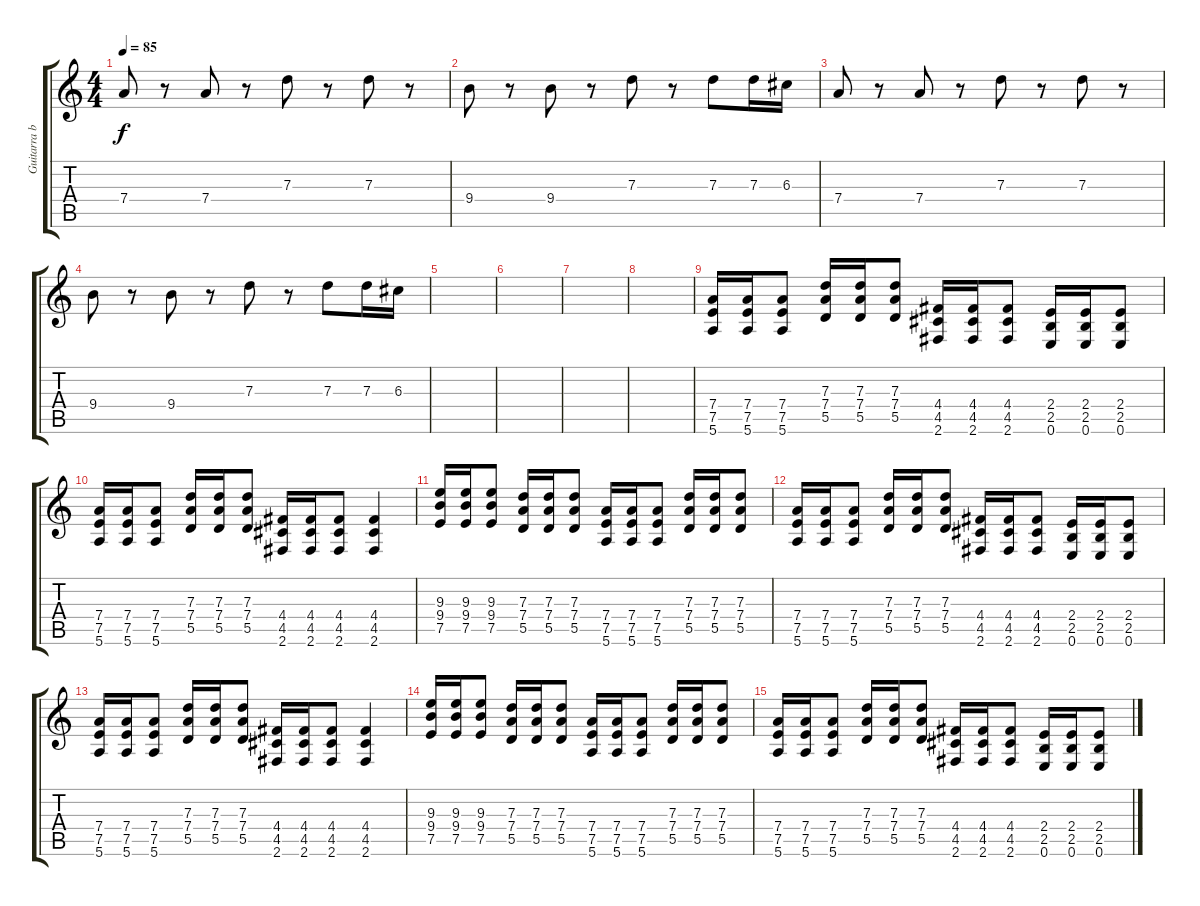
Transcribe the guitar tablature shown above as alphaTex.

\track ("Guitarra base" "Guitarra b") {instrument distortionguitar}
\staff {score tabs}
\tuning (E4 B3 G3 D3 A2 E2) {hide}
\ts (4 4)
\tempo 85
\clef g2
\ks c
7.4.8{dy f} r.8 7.4.8 r.8 7.3.8 r.8 7.3.8 r.8 |
9.4.8 r.8 9.4.8 r.8 7.3.8 r.8 7.3.8 7.3.16 6.3.16 |
7.4.8 r.8 7.4.8 r.8 7.3.8 r.8 7.3.8 r.8 |
9.4.8 r.8 9.4.8 r.8 7.3.8 r.8 7.3.8 7.3.16 6.3.16 |
|
|
|
|
(7.4 7.5 5.6).16 (7.4 7.5 5.6).16 (7.4 7.5 5.6).8 (7.3 7.4 5.5).16 (7.3 7.4 5.5).16 (7.3 7.4 5.5).8 (4.4 4.5 2.6).16 (4.4 4.5 2.6).16 (4.4 4.5 2.6).8 (2.4 2.5 0.6).16 (2.4 2.5 0.6).16 (2.4 2.5 0.6).8 |
(7.4 7.5 5.6).16 (7.4 7.5 5.6).16 (7.4 7.5 5.6).8 (7.3 7.4 5.5).16 (7.3 7.4 5.5).16 (7.3 7.4 5.5).8 (4.4 4.5 2.6).16 (4.4 4.5 2.6).16 (4.4 4.5 2.6).8 (4.4 4.5 2.6).4 |
(9.3 9.4 7.5).16 (9.3 9.4 7.5).16 (9.3 9.4 7.5).8 (7.3 7.4 5.5).16 (7.3 7.4 5.5).16 (7.3 7.4 5.5).8 (7.4 7.5 5.6).16 (7.4 7.5 5.6).16 (7.4 7.5 5.6).8 (7.3 7.4 5.5).16 (7.3 7.4 5.5).16 (7.3 7.4 5.5).8 |
(7.4 7.5 5.6).16 (7.4 7.5 5.6).16 (7.4 7.5 5.6).8 (7.3 7.4 5.5).16 (7.3 7.4 5.5).16 (7.3 7.4 5.5).8 (4.4 4.5 2.6).16 (4.4 4.5 2.6).16 (4.4 4.5 2.6).8 (2.4 2.5 0.6).16 (2.4 2.5 0.6).16 (2.4 2.5 0.6).8 |
(7.4 7.5 5.6).16 (7.4 7.5 5.6).16 (7.4 7.5 5.6).8 (7.3 7.4 5.5).16 (7.3 7.4 5.5).16 (7.3 7.4 5.5).8 (4.4 4.5 2.6).16 (4.4 4.5 2.6).16 (4.4 4.5 2.6).8 (4.4 4.5 2.6).4 |
(9.3 9.4 7.5).16 (9.3 9.4 7.5).16 (9.3 9.4 7.5).8 (7.3 7.4 5.5).16 (7.3 7.4 5.5).16 (7.3 7.4 5.5).8 (7.4 7.5 5.6).16 (7.4 7.5 5.6).16 (7.4 7.5 5.6).8 (7.3 7.4 5.5).16 (7.3 7.4 5.5).16 (7.3 7.4 5.5).8 |
(7.4 7.5 5.6).16 (7.4 7.5 5.6).16 (7.4 7.5 5.6).8 (7.3 7.4 5.5).16 (7.3 7.4 5.5).16 (7.3 7.4 5.5).8 (4.4 4.5 2.6).16 (4.4 4.5 2.6).16 (4.4 4.5 2.6).8 (2.4 2.5 0.6).16 (2.4 2.5 0.6).16 (2.4 2.5 0.6).8
